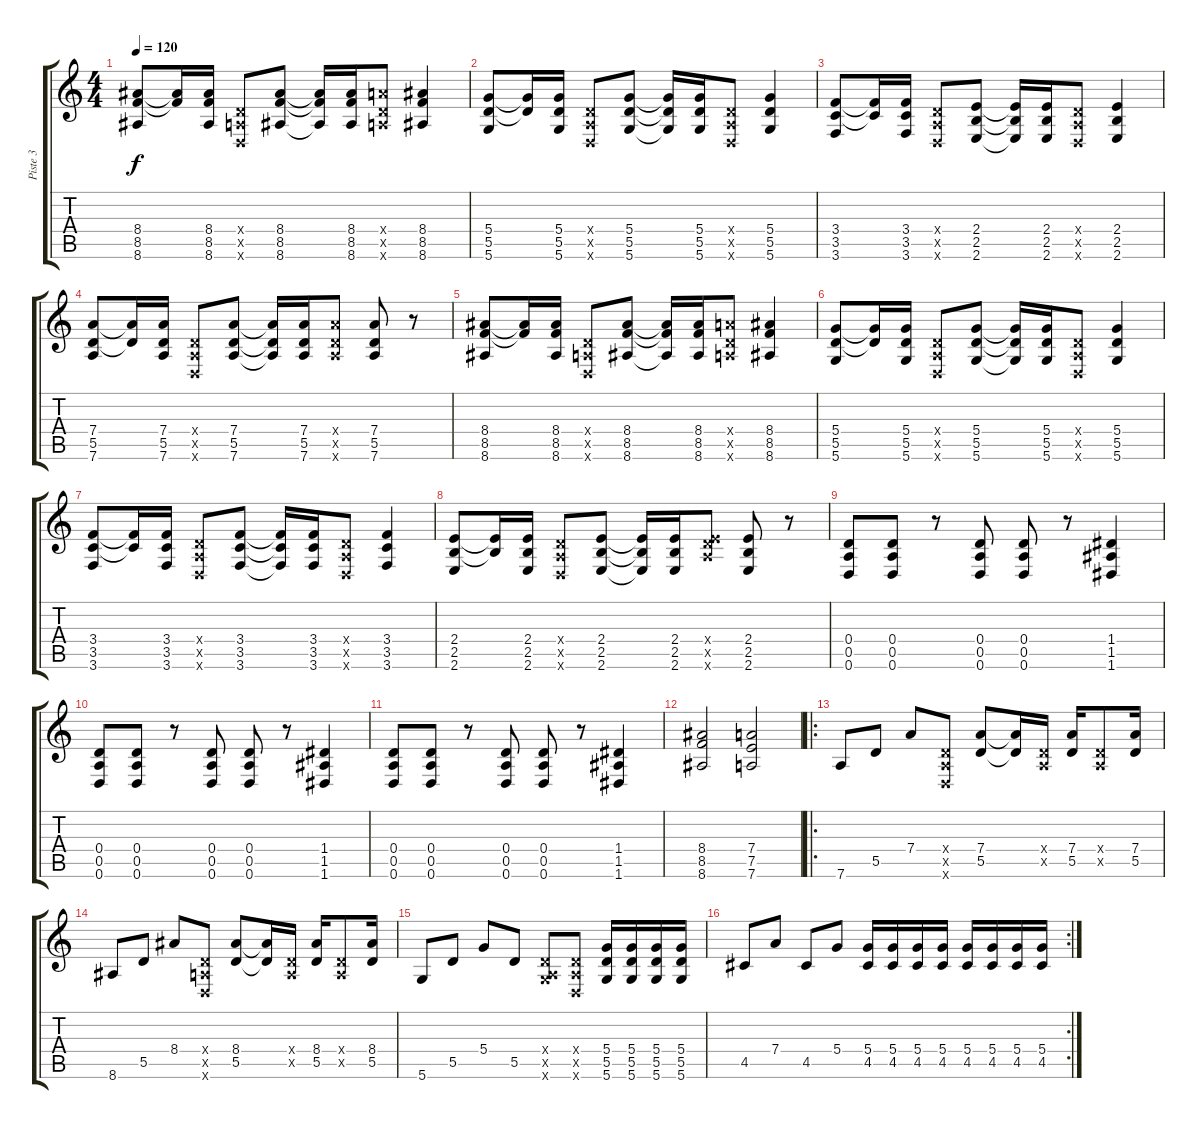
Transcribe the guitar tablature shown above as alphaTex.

\track ("Piste 3" "Piste 3") {instrument electricguitarjazz}
\staff {score tabs}
\tuning (E4 B3 G3 D3 A2 D2) {hide}
\ts (4 4)
\tempo 120
\clef g2
\ks c
(8.4 8.5 8.6).8{dy f} (8.4{t} 8.5{t}).16 (8.4 8.5 8.6).16 (0.4{x} 0.5{x} 0.6{x}).8 (8.4 8.5 8.6).8 (8.4{t} 8.5{t} 8.6{t}).16 (8.4 8.5 8.6).16 (7.4{x} 5.5{x} 7.6{x}).8 (8.4 8.5 8.6).4 |
(5.4 5.5 5.6).8 (5.4{t} 5.5{t}).16 (5.4 5.5 5.6).16 (0.4{x} 0.5{x} 0.6{x}).8 (5.4 5.5 5.6).8 (5.4{t} 5.5{t} 5.6{t}).16 (5.4 5.5 5.6).16 (0.4{x} 0.5{x} 0.6{x}).8 (5.4 5.5 5.6).4 |
(3.4 3.5 3.6).8 (3.4{t} 3.5{t}).16 (3.4 3.5 3.6).16 (0.4{x} 0.5{x} 0.6{x}).8 (2.4 2.5 2.6).8 (2.4{t} 2.5{t} 2.6{t}).16 (2.4 2.5 2.6).16 (0.4{x} 0.5{x} 0.6{x}).8 (2.4 2.5 2.6).4 |
(7.4 5.5 7.6).8 (7.4{t} 5.5{t}).16 (7.4 5.5 7.6).16 (0.4{x} 0.5{x} 0.6{x}).8 (7.4 5.5 7.6).8 (7.4{t} 5.5{t} 7.6{t}).16 (7.4 5.5 7.6).16 (7.4{x} 5.5{x} 7.6{x}).8 (7.4 5.5 7.6).8 r.8 |
(8.4 8.5 8.6).8 (8.4{t} 8.5{t}).16 (8.4 8.5 8.6).16 (0.4{x} 0.5{x} 0.6{x}).8 (8.4 8.5 8.6).8 (8.4{t} 8.5{t} 8.6{t}).16 (8.4 8.5 8.6).16 (7.4{x} 5.5{x} 7.6{x}).8 (8.4 8.5 8.6).4 |
(5.4 5.5 5.6).8 (5.4{t} 5.5{t}).16 (5.4 5.5 5.6).16 (0.4{x} 0.5{x} 0.6{x}).8 (5.4 5.5 5.6).8 (5.4{t} 5.5{t} 5.6{t}).16 (5.4 5.5 5.6).16 (0.4{x} 0.5{x} 0.6{x}).8 (5.4 5.5 5.6).4 |
(3.4 3.5 3.6).8 (3.4{t} 3.5{t}).16 (3.4 3.5 3.6).16 (0.4{x} 0.5{x} 0.6{x}).8 (3.4 3.5 3.6).8 (3.4{t} 3.5{t} 3.6{t}).16 (3.4 3.5 3.6).16 (0.4{x} 0.5{x} 0.6{x}).8 (3.4 3.5 3.6).4 |
(2.4 2.5 2.6).8 (2.4{t} 2.5{t}).16 (2.4 2.5 2.6).16 (0.4{x} 0.5{x} 0.6{x}).8 (2.4 2.5 2.6).8 (2.4{t} 2.5{t} 2.6{t}).16 (2.4 2.5 2.6).16 (2.4{x} 5.5{x} 7.6{x}).8 (2.4 2.5 2.6).8 r.8 |
(0.4 0.5 0.6).8{volume 13 balance 8 instrument overdrivenguitar} (0.4 0.5 0.6).8 r.8 (0.4 0.5 0.6).8 (0.4 0.5 0.6).8 r.8 (1.4 1.5 1.6).4 |
(0.4 0.5 0.6).8 (0.4 0.5 0.6).8 r.8 (0.4 0.5 0.6).8 (0.4 0.5 0.6).8 r.8 (1.4 1.5 1.6).4 |
(0.4 0.5 0.6).8 (0.4 0.5 0.6).8 r.8 (0.4 0.5 0.6).8 (0.4 0.5 0.6).8 r.8 (1.4 1.5 1.6).4 |
(8.4 8.5 8.6).2 (7.4 7.5 7.6).2 |
\ro
7.6.8{volume 11 balance 8 instrument electricguitarjazz} 5.5.8 7.4.8 (0.4{x} 0.5{x} 0.6{x}).8 (7.4 5.5).8 (7.4{t} 5.5{t}).16 (0.4{x} 0.5{x}).16 (7.4 5.5).16 (0.4{x} 0.5{x}).8 (7.4 5.5).16 |
8.6.8 5.5.8 8.4.8 (0.4{x} 0.5{x} 0.6{x}).8 (8.4 5.5).8 (8.4{t} 5.5{t}).16 (0.4{x} 0.5{x}).16 (8.4 5.5).16 (0.4{x} 0.5{x}).8 (8.4 5.5).16 |
5.6.8 5.5.8 5.4.8 5.5.8 (0.4{x} 0.5{x} 5.6{x}).8 (0.4{x} 0.5{x} 0.6{x}).8 (5.4 5.5 5.6).16 (5.4 5.5 5.6).16 (5.4 5.5 5.6).16 (5.4 5.5 5.6).16 |
\rc 2
4.5.8 7.4.8 4.5.8 5.4.8 (5.4 4.5).16 (5.4 4.5).16 (5.4 4.5).16 (5.4 4.5).16 (5.4 4.5).16 (5.4 4.5).16 (5.4 4.5).16 (5.4 4.5).16
